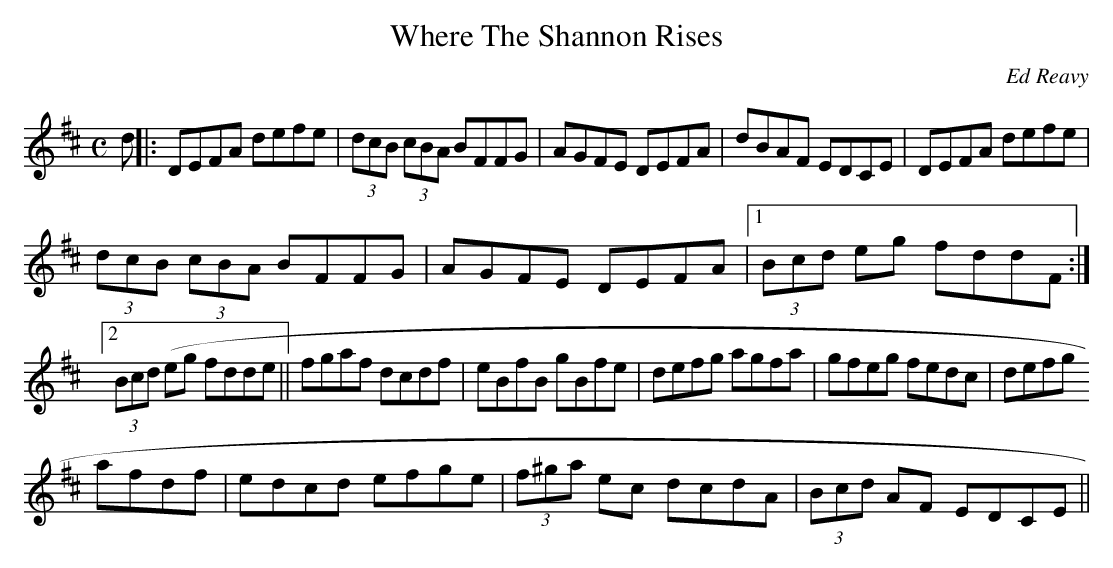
X:1
T:Where The Shannon Rises
M:C
L:1/8
C:Ed Reavy
K:D
d||:DEFA defe| (3dcB (3cBA BFFG|AGFE DEFA|dBAF EDCE|DEFA defe|
(3dcB (3cBA BFFG|AGFE DEFA|1 (3Bcd eg fddF:|2
(3Bcd (eg fdde||fgaf dcdf|eBfB gBfe|defg agfa|gfeg fedc|defg
afdf|edcd efge|(3f^ga ec dcdA|(3Bcd AF EDCE||
